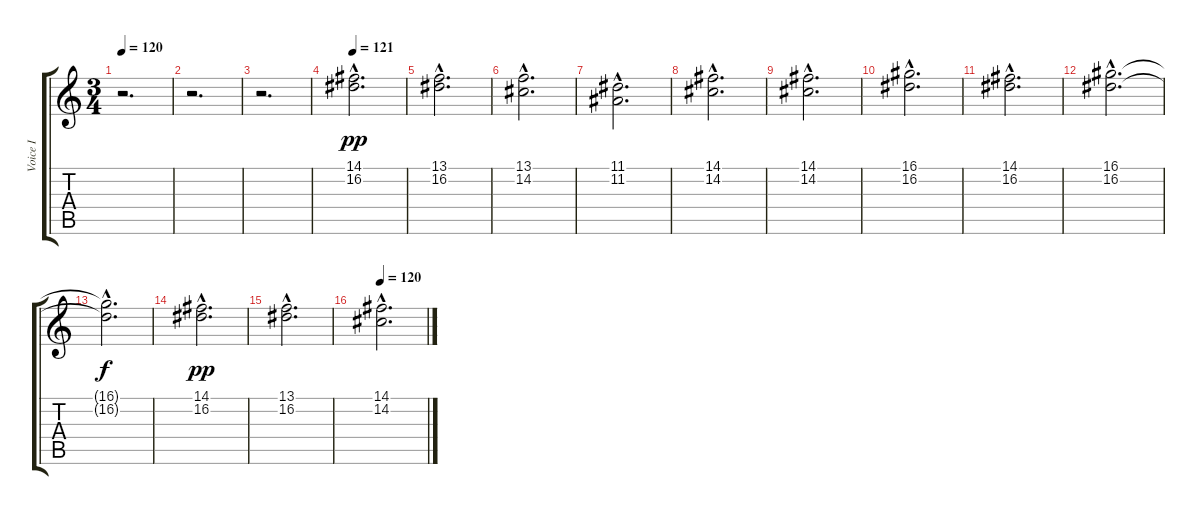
\track ("Voice I" "Voice I") {instrument stringensemble1}
\staff {score tabs}
\tuning (E4 B3 G3 D3 A2 E2) {hide}
\ts (3 4)
\tempo 120
\clef g2
\ks c
r.2{d dy pp} |
r.2{d} |
r.2{d} |
\tempo 121
(14.1{hac} 16.2{hac}).2{d} |
(13.1{hac} 16.2{hac}).2{d} |
(13.1{hac} 14.2{hac}).2{d} |
(11.1{hac} 11.2{hac}).2{d} |
(14.1{hac} 14.2{hac}).2{d} |
(14.1{hac} 14.2{hac}).2{d} |
(16.1{hac} 16.2{hac}).2{d} |
(14.1{hac} 16.2{hac}).2{d} |
(16.1{hac} 16.2{hac}).2{d volume 10 instrument stringensemble1} |
(16.1{hac t} 16.2{hac t}).2{d dy f} |
(14.1{hac} 16.2{hac}).2{d dy pp} |
(13.1{hac} 16.2{hac}).2{d} |
\tempo 120
(14.1{hac} 14.2{hac}).2{d}
